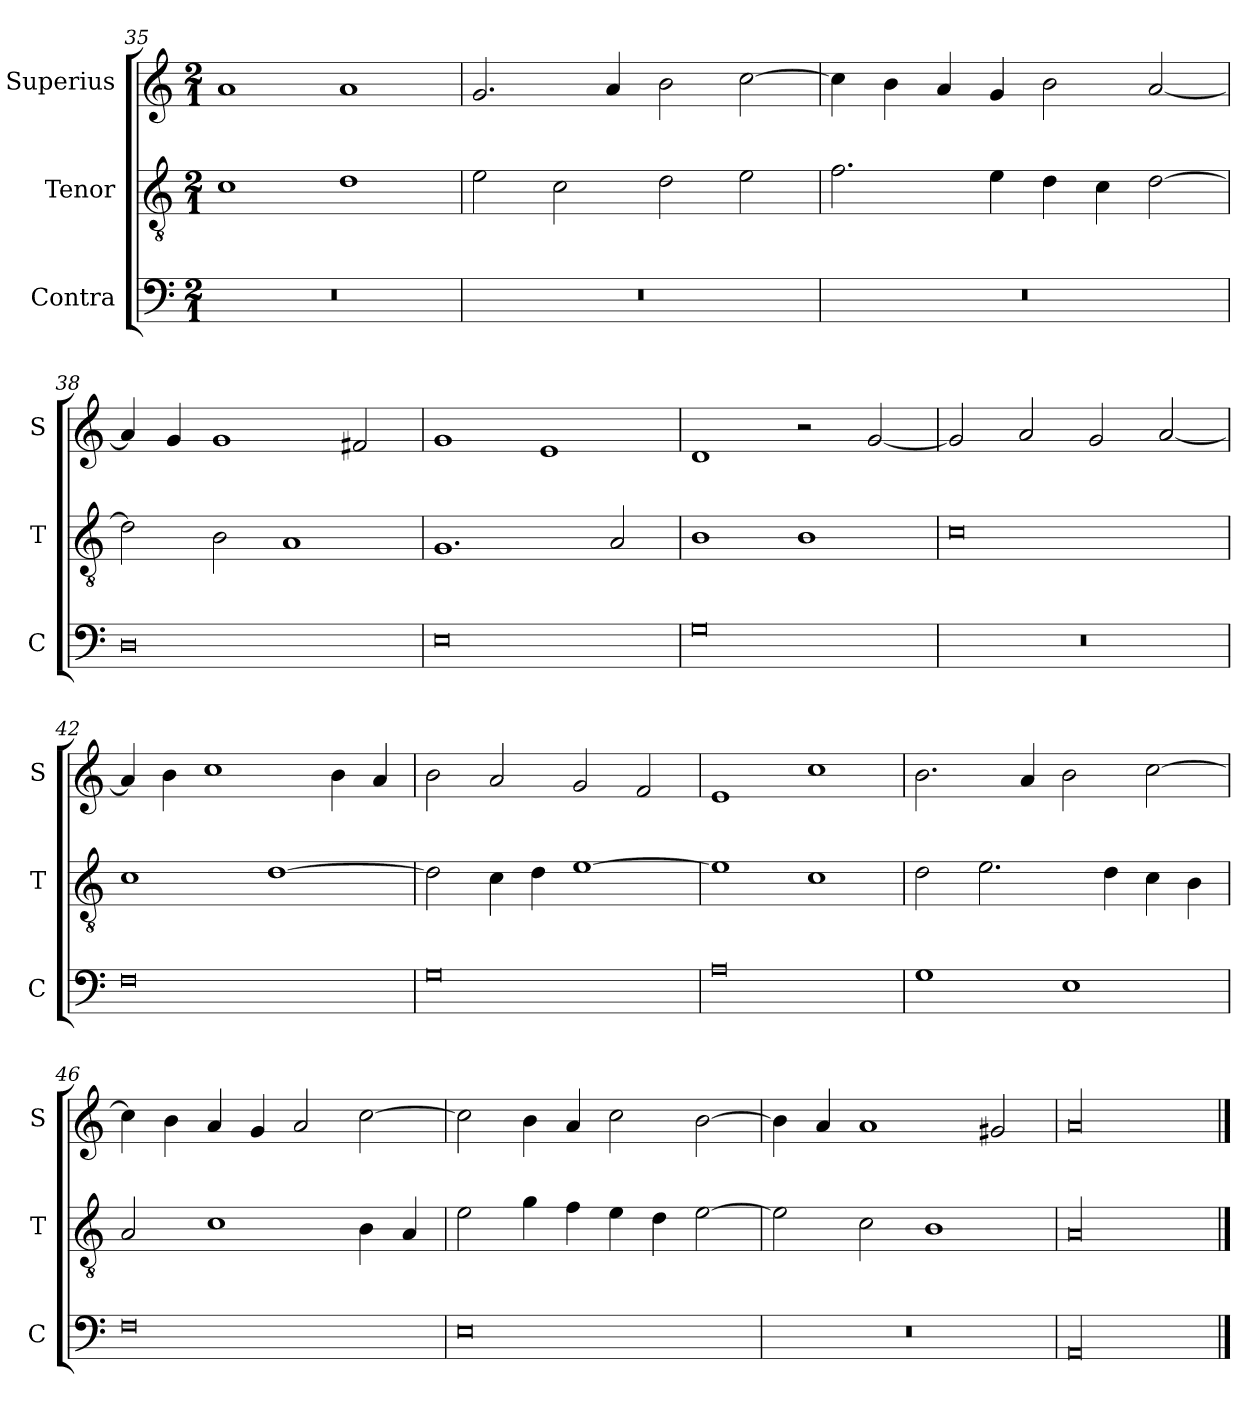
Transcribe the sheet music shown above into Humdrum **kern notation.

**kern	**kern	**kern
*part3	*part2	*part1
*staff3	*staff2	*staff1
*I"Contra	*I"Tenor	*I"Superius
*I'C	*I'T	*I'S
*clefF4	*clefGv2	*clefG2
*k[]	*k[]	*k[]
*M2/1	*M2/1	*M2/1
=35	=35	=35
0r	1c	1a
.	1d	1a
=36	=36	=36
0r	2e\	2.g/
.	2c\	.
.	.	4a/
.	2d\	2b\
.	2e\	[2cc\
=37	=37	=37
0r	2.f\	4cc\]
.	.	4b\
.	.	4a/
.	4e\	4g/
.	4d\	2b\
.	4c\	.
.	[2d\	[2a/
=38	=38	=38
0D	2d\]	4a/]
.	.	4g/
.	2B\	1g
.	1A	.
.	.	2f#X/
=39	=39	=39
0E	1.G	1g
.	.	1e
.	2A/	.
=40	=40	=40
0G	1B	1d
.	1B	2r
.	.	[2g/
=41	=41	=41
0r	0c	2g/]
.	.	2a/
.	.	2g/
.	.	[2a/
=42	=42	=42
0F	1c	4a/]
.	.	4b\
.	.	1cc
.	[1d	.
.	.	4b\
.	.	4a/
=43	=43	=43
0G	2d\]	2b\
.	4c\	2a/
.	4d\	.
.	[1e	2g/
.	.	2f/
=44	=44	=44
0A	1e]	1e
.	1c	1cc
=45	=45	=45
1G	2d\	2.b\
.	2.e\	.
.	.	4a/
1E	.	2b\
.	4d\	.
.	4c\	[2cc\
.	4B\	.
=46	=46	=46
0F	2A/	4cc\]
.	.	4b\
.	1c	4a/
.	.	4g/
.	.	2a/
.	4B\	[2cc\
.	4A/	.
=47	=47	=47
0E	2e\	2cc\]
.	4g\	4b\
.	4f\	4a/
.	4e\	2cc\
.	4d\	.
.	[2e\	[2b\
=48	=48	=48
0r	2e\]	4b\]
.	.	4a/
.	2c\	1a
.	1B	.
.	.	2g#X/
=49	=49	=49
!LO:N:vis=00	!LO:N:vis=00	!LO:N:vis=00
0AA	0A	0a
==	==	==
*-	*-	*-
